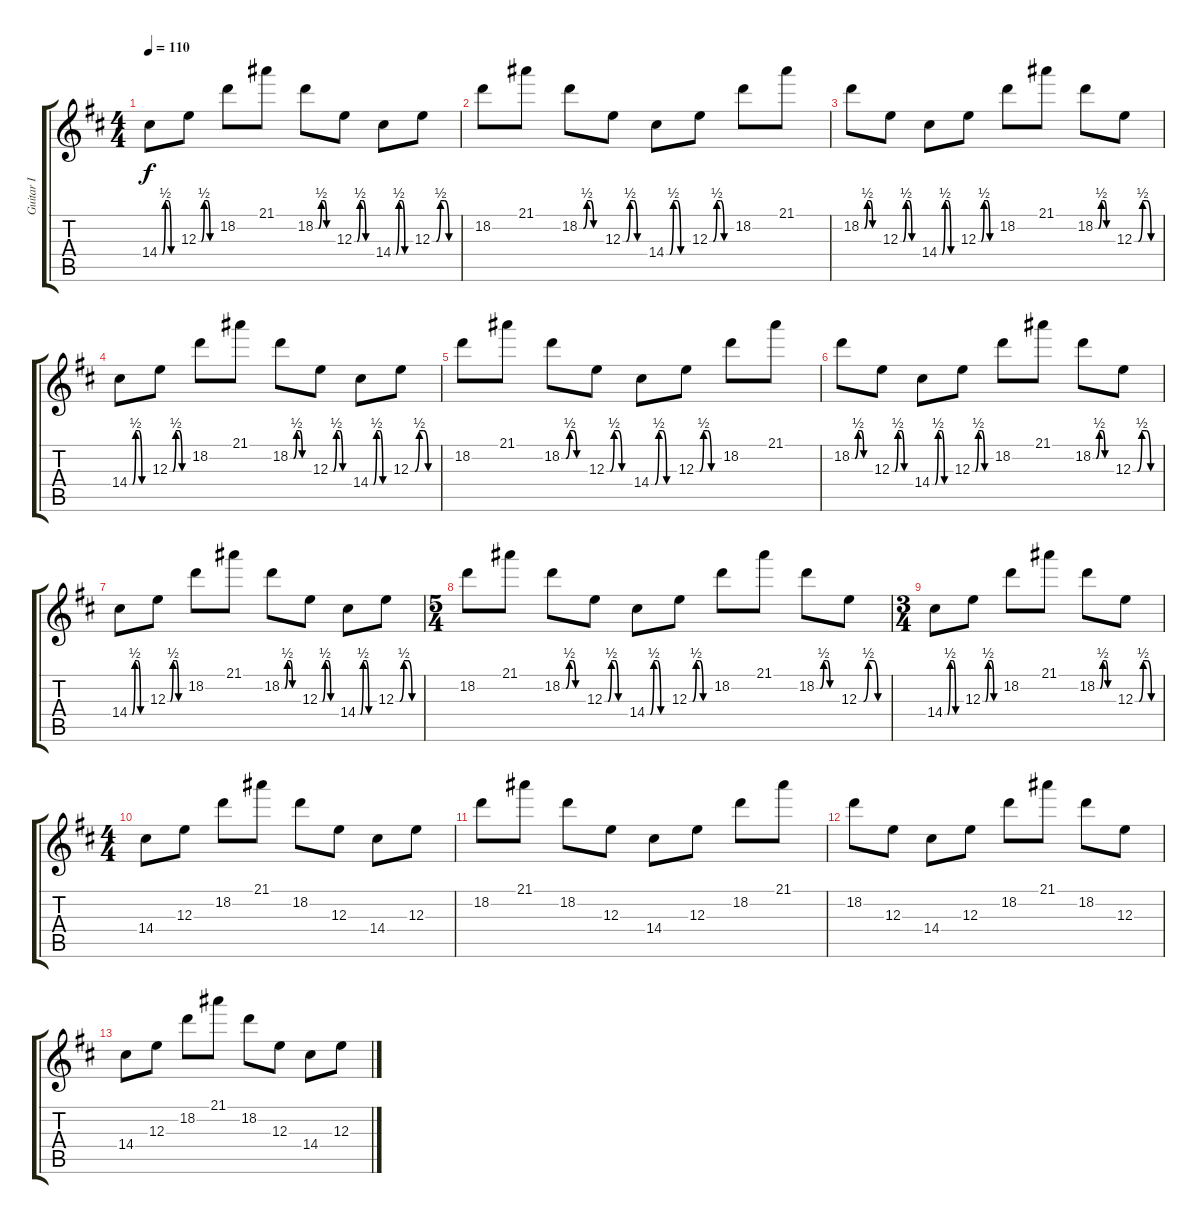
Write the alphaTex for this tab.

\track ("Guitar I" "Guitar I") {instrument overdrivenguitar}
\staff {score tabs}
\tuning (Db4 Ab3 E3 B2 Gb2 B1) {hide}
\ts (4 4)
\tempo 110
\clef g2
\ks bminor
14.4{be (custom 0 0 10 0 20 2 30 2 40 0 60 0)}.8{dy f} 12.3{be (custom 0 0 10 0 20 2 30 2 40 0 60 0)}.8 18.2.8 21.1.8 18.2{be (custom 0 0 11 0 21 2 30 2 39 0 60 0)}.8 12.3{be (custom 0 0 10 0 20 2 30 2 40 0 60 0)}.8 14.4{be (custom 0 0 10 0 20 2 30 2 40 0 60 0)}.8 12.3{be (custom 0 0 10 0 20 2 30 2 40 0 60 0)}.8 |
18.2.8 21.1.8 18.2{be (custom 0 0 11 0 21 2 30 2 39 0 60 0)}.8 12.3{be (custom 0 0 10 0 20 2 30 2 40 0 60 0)}.8 14.4{be (custom 0 0 10 0 20 2 30 2 40 0 60 0)}.8 12.3{be (custom 0 0 10 0 20 2 30 2 40 0 60 0)}.8 18.2.8 21.1.8 |
18.2{be (custom 0 0 11 0 21 2 30 2 39 0 60 0)}.8 12.3{be (custom 0 0 10 0 20 2 30 2 40 0 60 0)}.8 14.4{be (custom 0 0 10 0 20 2 30 2 40 0 60 0)}.8 12.3{be (custom 0 0 10 0 20 2 30 2 40 0 60 0)}.8 18.2.8 21.1.8 18.2{be (custom 0 0 11 0 21 2 30 2 39 0 60 0)}.8 12.3{be (custom 0 0 10 0 20 2 30 2 40 0 60 0)}.8 |
14.4{be (custom 0 0 10 0 20 2 30 2 40 0 60 0)}.8 12.3{be (custom 0 0 10 0 20 2 30 2 40 0 60 0)}.8 18.2.8 21.1.8 18.2{be (custom 0 0 11 0 21 2 30 2 39 0 60 0)}.8 12.3{be (custom 0 0 10 0 20 2 30 2 40 0 60 0)}.8 14.4{be (custom 0 0 10 0 20 2 30 2 40 0 60 0)}.8 12.3{be (custom 0 0 10 0 20 2 30 2 40 0 60 0)}.8 |
18.2.8 21.1.8 18.2{be (custom 0 0 11 0 21 2 30 2 39 0 60 0)}.8 12.3{be (custom 0 0 10 0 20 2 30 2 40 0 60 0)}.8 14.4{be (custom 0 0 10 0 20 2 30 2 40 0 60 0)}.8 12.3{be (custom 0 0 10 0 20 2 30 2 40 0 60 0)}.8 18.2.8 21.1.8 |
18.2{be (custom 0 0 11 0 21 2 30 2 39 0 60 0)}.8 12.3{be (custom 0 0 10 0 20 2 30 2 40 0 60 0)}.8 14.4{be (custom 0 0 10 0 20 2 30 2 40 0 60 0)}.8 12.3{be (custom 0 0 10 0 20 2 30 2 40 0 60 0)}.8 18.2.8 21.1.8 18.2{be (custom 0 0 11 0 21 2 30 2 39 0 60 0)}.8 12.3{be (custom 0 0 10 0 20 2 30 2 40 0 60 0)}.8 |
14.4{be (custom 0 0 10 0 20 2 30 2 40 0 60 0)}.8 12.3{be (custom 0 0 10 0 20 2 30 2 40 0 60 0)}.8 18.2.8 21.1.8 18.2{be (custom 0 0 11 0 21 2 30 2 39 0 60 0)}.8 12.3{be (custom 0 0 10 0 20 2 30 2 40 0 60 0)}.8 14.4{be (custom 0 0 10 0 20 2 30 2 40 0 60 0)}.8 12.3{be (custom 0 0 10 0 20 2 30 2 40 0 60 0)}.8 |
\ts (5 4)
18.2.8 21.1.8 18.2{be (custom 0 0 11 0 21 2 30 2 39 0 60 0)}.8 12.3{be (custom 0 0 10 0 20 2 30 2 40 0 60 0)}.8 14.4{be (custom 0 0 10 0 20 2 30 2 40 0 60 0)}.8 12.3{be (custom 0 0 10 0 20 2 30 2 40 0 60 0)}.8 18.2.8 21.1.8 18.2{be (custom 0 0 11 0 21 2 30 2 39 0 60 0)}.8 12.3{be (custom 0 0 10 0 20 2 30 2 40 0 60 0)}.8 |
\ts (3 4)
14.4{be (custom 0 0 10 0 20 2 30 2 40 0 60 0)}.8 12.3{be (custom 0 0 10 0 20 2 30 2 40 0 60 0)}.8 18.2.8 21.1.8 18.2{be (custom 0 0 11 0 21 2 30 2 39 0 60 0)}.8 12.3{be (custom 0 0 10 0 20 2 30 2 40 0 60 0)}.8 |
\ts (4 4)
14.4.8 12.3.8 18.2.8 21.1.8 18.2.8 12.3.8 14.4.8 12.3.8 |
18.2.8 21.1.8 18.2.8 12.3.8 14.4.8 12.3.8 18.2.8 21.1.8 |
18.2.8 12.3.8 14.4.8 12.3.8 18.2.8 21.1.8 18.2.8 12.3.8 |
14.4.8 12.3.8 18.2.8 21.1.8 18.2.8 12.3.8 14.4.8 12.3.8
